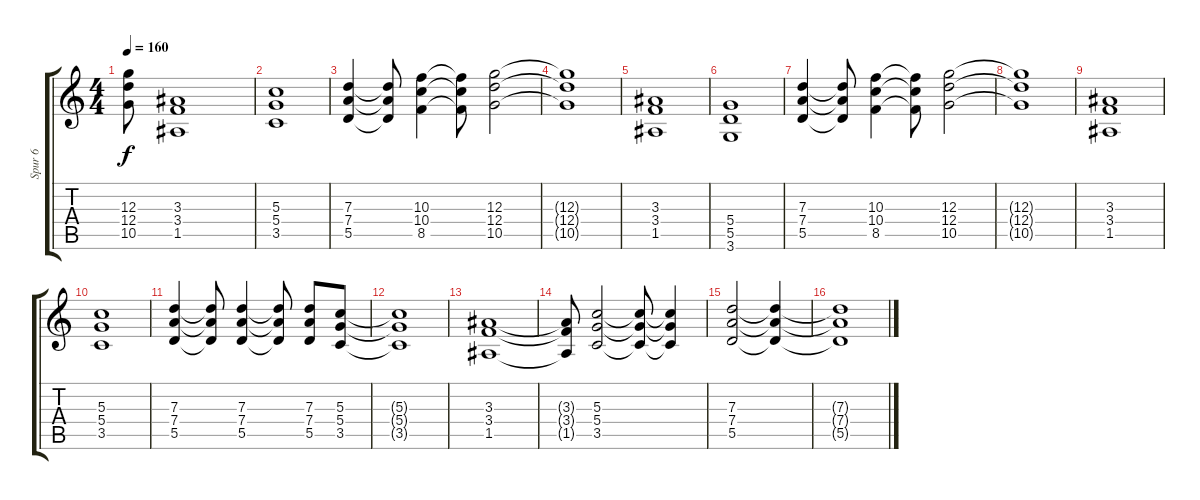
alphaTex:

\track ("Spur 6" "Spur 6") {instrument distortionguitar}
\staff {score tabs}
\tuning (E4 B3 G3 D3 A2 E2) {hide}
\ts (4 4)
\tempo 160
\clef g2
\ks c
(12.3{t} 12.4{t} 10.5{t}).8{dy f} (3.3 3.4 1.5).1 |
(5.3 5.4 3.5).1 |
(7.3 7.4 5.5).4 (7.3{t} 7.4{t} 5.5{t}).8 (10.3 10.4 8.5).4 (10.3{t} 10.4{t} 8.5{t}).8 (12.3 12.4 10.5).2 |
(12.3{t} 12.4{t} 10.5{t}).1 |
(3.3 3.4 1.5).1 |
(5.4 5.5 3.6).1 |
(7.3 7.4 5.5).4 (7.3{t} 7.4{t} 5.5{t}).8 (10.3 10.4 8.5).4 (10.3{t} 10.4{t} 8.5{t}).8 (12.3 12.4 10.5).2 |
(12.3{t} 12.4{t} 10.5{t}).1 |
(3.3 3.4 1.5).1 |
(5.3 5.4 3.5).1 |
(7.3 7.4 5.5).4 (7.3{t} 7.4{t} 5.5{t}).8 (7.3 7.4 5.5).4 (7.3{t} 7.4{t} 5.5{t}).8 (7.3 7.4 5.5).8 (5.3 5.4 3.5).8 |
(5.3{t} 5.4{t} 3.5{t}).1 |
(3.3 3.4 1.5).1 |
(3.3{t} 3.4{t} 1.5{t}).8 (5.3 5.4 3.5).2 (5.3{t} 5.4{t} 3.5{t}).8 (5.3{t} 5.4{t} 3.5{t}).4 |
(7.3 7.4 5.5).2 (7.3{t} 7.4{t} 5.5{t}).4 |
(7.3{t} 7.4{t} 5.5{t}).1
